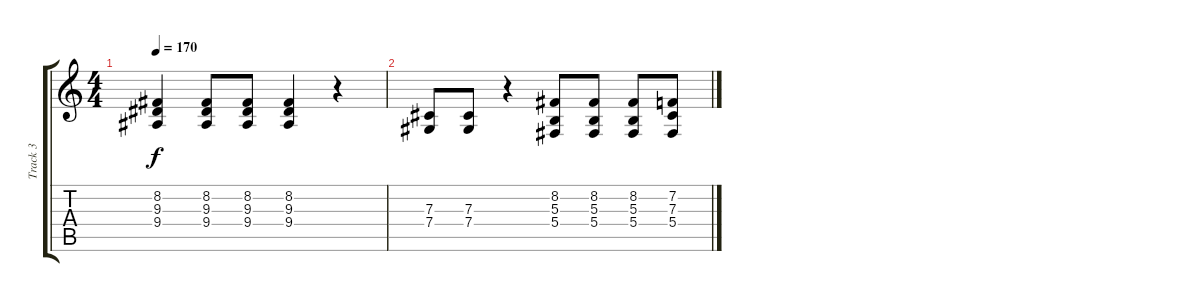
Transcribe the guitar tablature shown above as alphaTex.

\track ("Track 3" "Track 3") {instrument stringensemble1}
\staff {score tabs}
\tuning (Eb4 Bb3 Gb3 Db3 Ab2 Eb2) {hide}
\ts (4 4)
\tempo 170
\clef g2
\ks c
(8.2 9.3 9.4).4{dy f} (8.2 9.3 9.4).8 (8.2 9.3 9.4).8 (8.2 9.3 9.4).4 r.4 |
(7.3 7.4).8 (7.3 7.4).8 r.4 (8.2 5.3 5.4).8 (8.2 5.3 5.4).8 (8.2 5.3 5.4).8 (7.2 7.3 5.4).8
